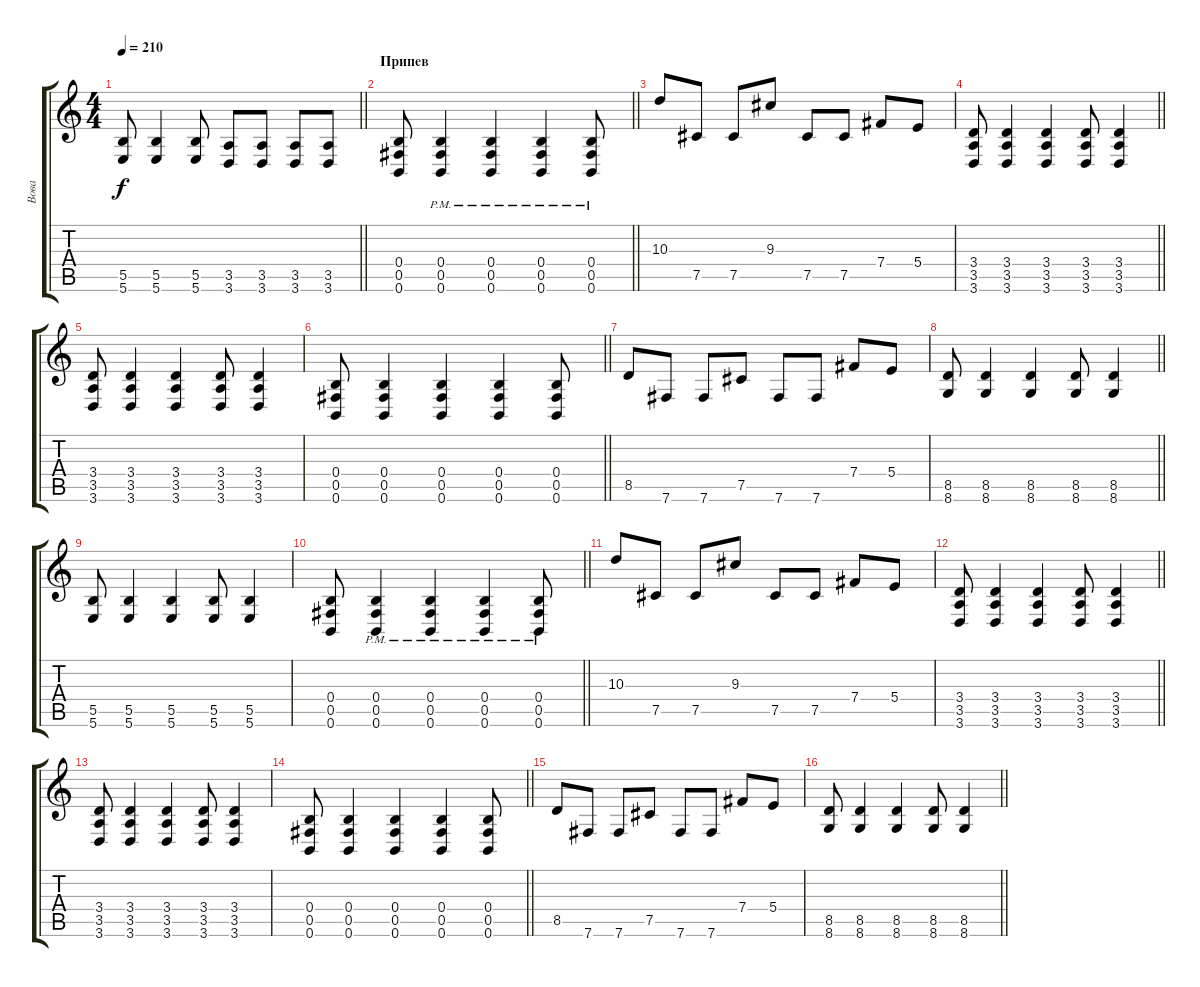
\track ("Вова" "Вова") {instrument distortionguitar}
\staff {score tabs}
\tuning (Db4 Ab3 E3 B2 Gb2 B1) {hide}
\ts (4 4)
\tempo 210
\clef g2
\barLineRight lightlight
\ks c
(5.5 5.6).8{dy f} (5.5 5.6).4 (5.5 5.6).8 (3.5 3.6).8 (3.5 3.6).8 (3.5 3.6).8 (3.5 3.6).8 |
\section ("" "Припев")
\barLineRight lightlight
(0.4 0.5 0.6).8 (0.4{pm} 0.5{pm} 0.6{pm}).4 (0.4{pm} 0.5{pm} 0.6{pm}).4 (0.4{pm} 0.5{pm} 0.6{pm}).4 (0.4{pm} 0.5{pm} 0.6{pm}).8 |
10.3.8 7.5.8 7.5.8 9.3.8 7.5.8 7.5.8 7.4.8 5.4.8 |
\barLineRight lightlight
(3.4 3.5 3.6).8 (3.4 3.5 3.6).4 (3.4 3.5 3.6).4 (3.4 3.5 3.6).8 (3.4 3.5 3.6).4 |
(3.4 3.5 3.6).8 (3.4 3.5 3.6).4 (3.4 3.5 3.6).4 (3.4 3.5 3.6).8 (3.4 3.5 3.6).4 |
\barLineRight lightlight
(0.4 0.5 0.6).8 (0.4 0.5 0.6).4 (0.4 0.5 0.6).4 (0.4 0.5 0.6).4 (0.4 0.5 0.6).8 |
8.5.8 7.6.8 7.6.8 7.5.8 7.6.8 7.6.8 7.4.8 5.4.8 |
\barLineRight lightlight
(8.5 8.6).8 (8.5 8.6).4 (8.5 8.6).4 (8.5 8.6).8 (8.5 8.6).4 |
(5.5 5.6).8 (5.5 5.6).4 (5.5 5.6).4 (5.5 5.6).8 (5.5 5.6).4 |
\barLineRight lightlight
(0.4 0.5 0.6).8 (0.4{pm} 0.5{pm} 0.6{pm}).4 (0.4{pm} 0.5{pm} 0.6{pm}).4 (0.4{pm} 0.5{pm} 0.6{pm}).4 (0.4{pm} 0.5{pm} 0.6{pm}).8 |
10.3.8 7.5.8 7.5.8 9.3.8 7.5.8 7.5.8 7.4.8 5.4.8 |
\barLineRight lightlight
(3.4 3.5 3.6).8 (3.4 3.5 3.6).4 (3.4 3.5 3.6).4 (3.4 3.5 3.6).8 (3.4 3.5 3.6).4 |
(3.4 3.5 3.6).8 (3.4 3.5 3.6).4 (3.4 3.5 3.6).4 (3.4 3.5 3.6).8 (3.4 3.5 3.6).4 |
\barLineRight lightlight
(0.4 0.5 0.6).8 (0.4 0.5 0.6).4 (0.4 0.5 0.6).4 (0.4 0.5 0.6).4 (0.4 0.5 0.6).8 |
8.5.8 7.6.8 7.6.8 7.5.8 7.6.8 7.6.8 7.4.8 5.4.8 |
\barLineRight lightlight
(8.5 8.6).8 (8.5 8.6).4 (8.5 8.6).4 (8.5 8.6).8 (8.5 8.6).4
